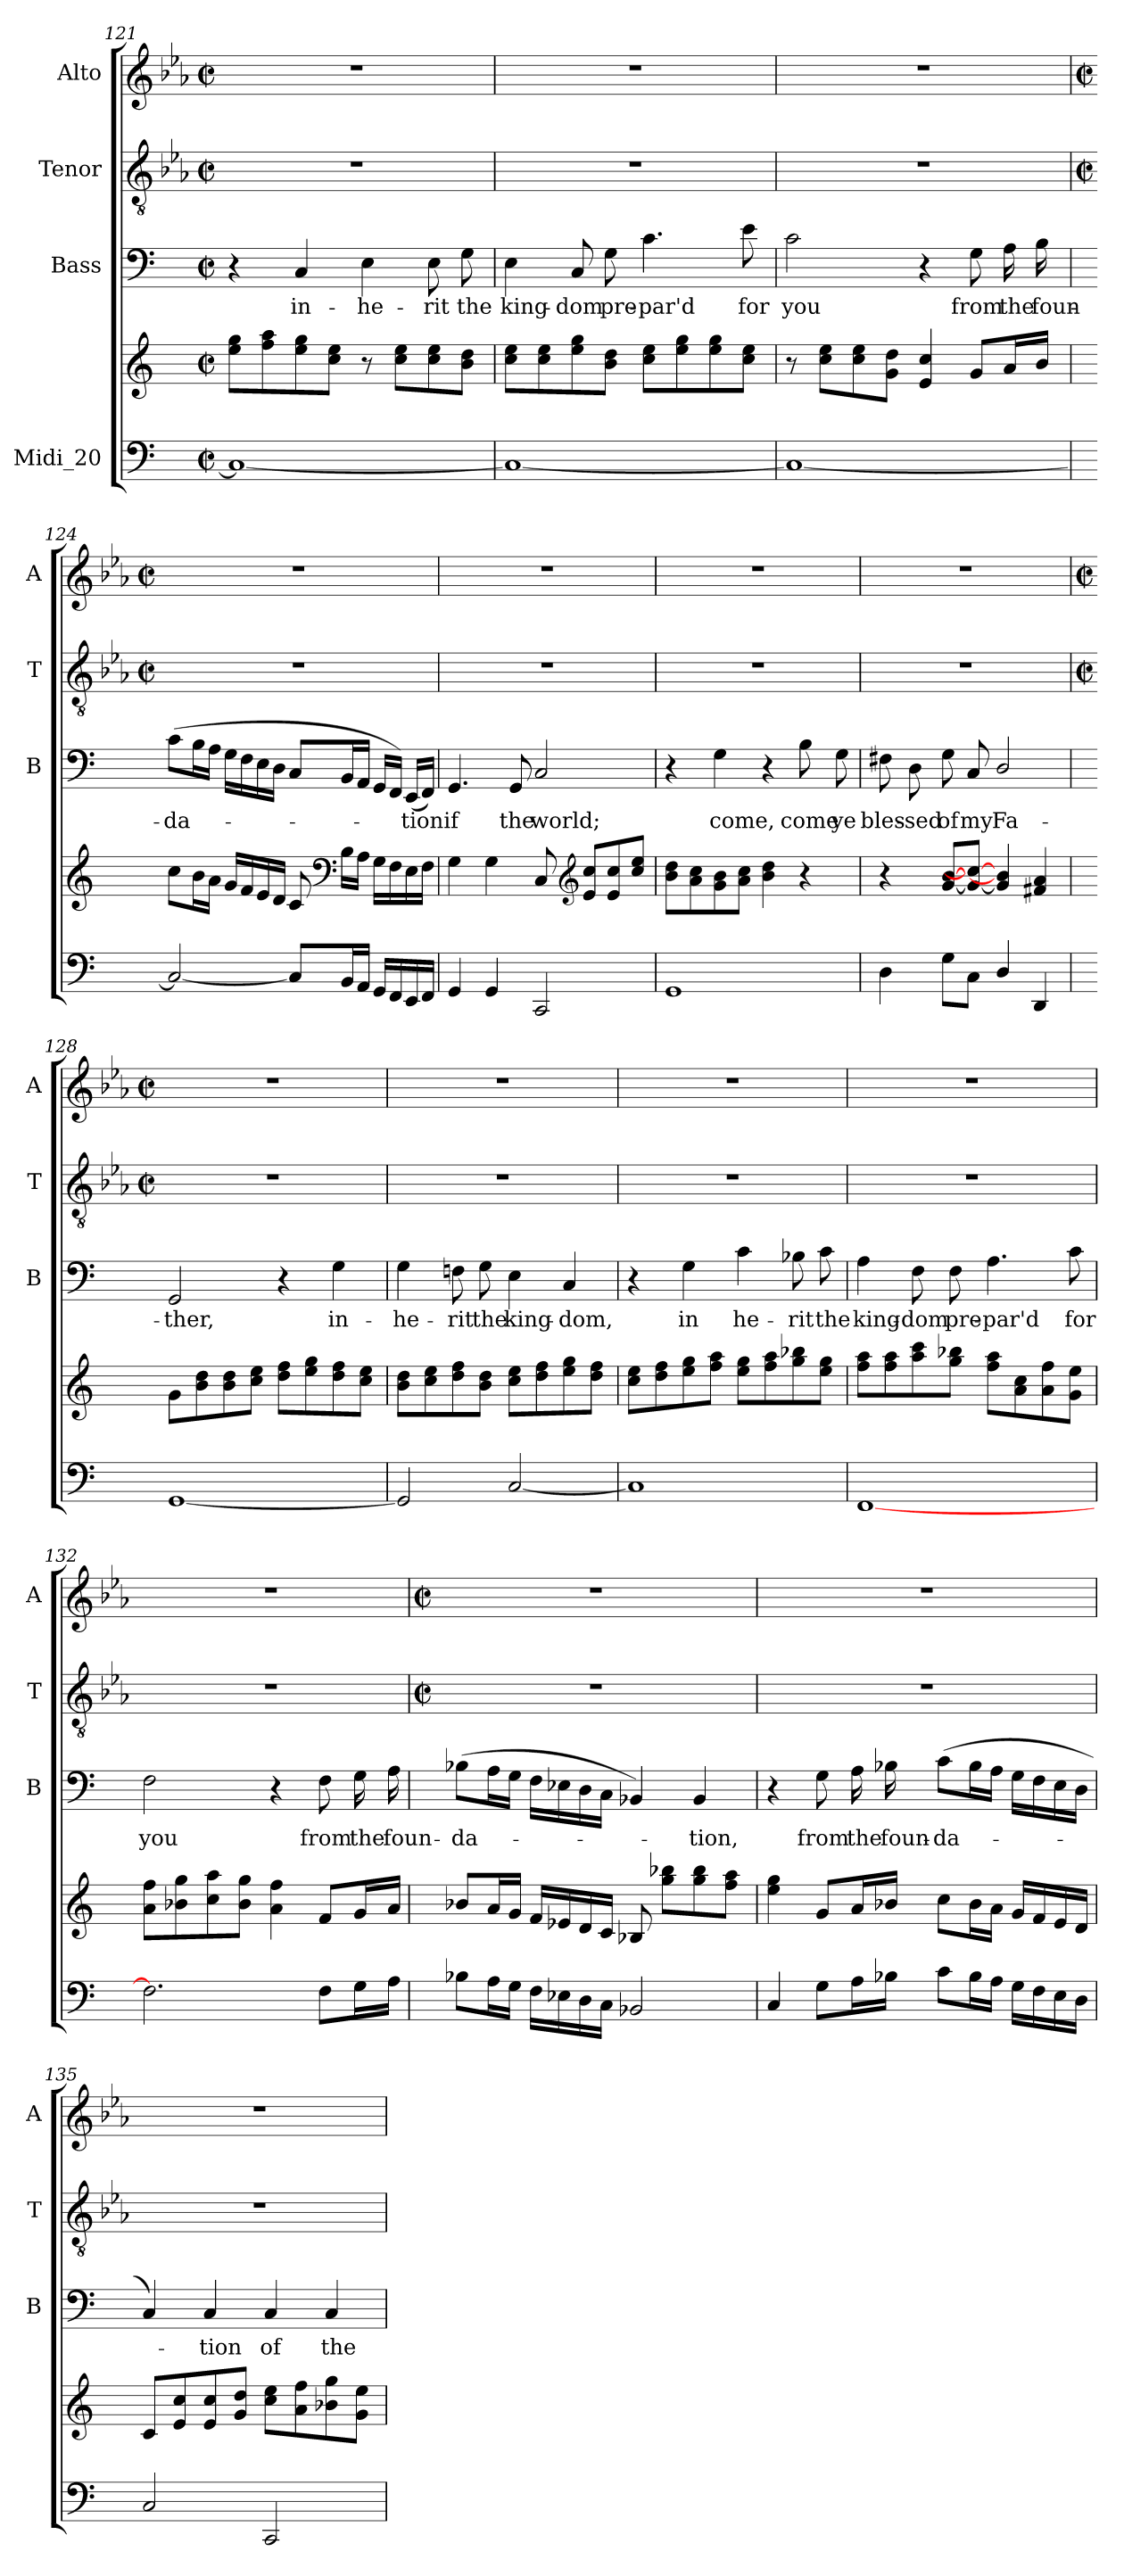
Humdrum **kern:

**kern	**kern	**kern	**text	**kern	**kern
*part4	*part4	*part3	*part3	*part2	*part1
*staff5	*staff4	*staff3	*staff3	*staff2	*staff1
*I"Midi_20	*	*I"Bass	*	*I"Tenor	*I"Alto
*	*	*I'B	*	*I'T	*I'A
*clefF4	*clefG2	*clefF4	*	*clefGv2	*clefG2
*k[]	*k[]	*k[]	*	*k[b-e-a-]	*k[b-e-a-]
*C:	*C:	*C:	*	*E-:	*E-:
*M2/2	*M2/2	*M2/2	*	*M2/2	*M2/2
*met(c|)	*met(c|)	*met(c|)	*	*met(c|)	*met(c|)
=121	=121	=121	=121	=121	=121
1C_	8ee 8ggL	4r	.	1r	1r
.	8ff 8aa	.	.	.	.
!	!	!	!LO:LY:b	!	!
.	8ee 8gg	4C	in-	.	.
.	8cc 8eeJ	.	.	.	.
!	!	!	!LO:LY:b	!	!
.	8r	4E	-he-	.	.
.	8cc 8eeL	.	.	.	.
!	!	!	!LO:LY:b	!	!
.	8cc 8ee	8E	-rit	.	.
!	!	!	!LO:LY:b	!	!
.	8b 8ddJ	8G	the	.	.
=122	=122	=122	=122	=122	=122
!	!	!	!LO:LY:b	!	!
1C_	8cc 8eeL	4E	king-	1r	1r
.	8cc 8ee	.	.	.	.
!	!	!	!LO:LY:b	!	!
.	8ee 8gg	8C	-dom	.	.
!	!	!	!LO:LY:b	!	!
.	8b 8ddJ	8G	pre-	.	.
!	!	!	!LO:LY:b	!	!
.	8cc 8eeL	4.c	-par'd	.	.
.	8ee 8gg	.	.	.	.
.	8ee 8gg	.	.	.	.
!	!	!	!LO:LY:b	!	!
.	8cc 8eeJ	8e	for	.	.
=123	=123	=123	=123	=123	=123
!	!	!	!LO:LY:b	!	!
1C_	8r	2c	you	1r	1r
.	8cc 8eeL	.	.	.	.
.	8cc 8ee	.	.	.	.
.	8g 8ddJ	.	.	.	.
.	4e 4cc	4r	.	.	.
!	!	!	!LO:LY:b	!	!
.	8gL	8G	from	.	.
!	!	!	!LO:LY:b	!	!
.	16aL	16A	the	.	.
!	!	!	!LO:LY:b	!	!
.	16bJJ	16B	foun-	.	.
!!LO:LB:g=z
=124	=124	=124	=124	=124	=124
*	*	*	*	*M2/2	*M2/2
*	*	*	*	*met(c|)	*met(c|)
!	!	!	!LO:LY:b	!	!
2C_	8ccL	(<8cL	-da-	1r	1r
.	16bL	16BL	.	.	.
.	16aJJ	16AJJ	.	.	.
.	16gLL	16GLL	.	.	.
.	16f	16F	.	.	.
.	16e	16E	.	.	.
.	16dJJ	16DJJ	.	.	.
8CL]	8c	8CL	.	.	.
*	*clefF4	*	*	*	*
16BBL	16BLL	16BBL	.	.	.
16AAJJ	16AJJ	16AAJJ	.	.	.
16GGLL	16GLL	16GGLL	.	.	.
16FF	16F	16FFJJ)	.	.	.
!	!	!	!LO:LY:b	!	!
16EE	16E	(<16EELL	tion	.	.
16FFJJ	16FJJ	16FFJJ)	.	.	.
=125	=125	=125	=125	=125	=125
!	!	!	!LO:LY:b	!	!
4GG	4G	4.GG	if	1r	1r
4GG	4G	.	.	.	.
!	!	!	!LO:LY:b	!	!
.	.	8GG	the	.	.
!	!	!	!LO:LY:b	!	!
2CC	8C	2C	world;	.	.
*	*clefG2	*	*	*	*
.	8e 8ccL	.	.	.	.
.	8e 8cc	.	.	.	.
.	8cc 8eeJ	.	.	.	.
=126	=126	=126	=126	=126	=126
1GG	8b 8ddL	4r	.	1r	1r
.	8a 8cc	.	.	.	.
!	!	!	!LO:LY:b	!	!
.	8g 8b	4G	come,	.	.
.	8a 8ccJ	.	.	.	.
.	4b 4dd	4r	.	.	.
!	!	!	!LO:LY:b	!	!
.	4r	8B	come	.	.
!	!	!	!LO:LY:b	!	!
.	.	8G	ye	.	.
=127	=127	=127	=127	=127	=127
!	!	!	!LO:LY:b	!	!
4D	4r	8F#X	bles-	1r	1r
!	!	!	!LO:LY:b	!	!
.	.	8D	-sed	.	.
!	!	!	!LO:LY:b	!	!
8GL	[8g [8bL	8G	of	.	.
!	!	!	!LO:LY:b	!	!
8CJ	8g_ 8cc_J	8C	my	.	.
!	!	!	!LO:LY:b	!	!
4D/	4g] 4b]	2D/	Fa-	.	.
4DD	4f#X 4a	.	.	.	.
!!LO:LB:g=z
=128	=128	=128	=128	=128	=128
*	*	*	*	*M2/2	*M2/2
*	*	*	*	*met(c|)	*met(c|)
!	!	!	!LO:LY:b	!	!
[1GG	8gL	2GG	-ther,	1r	1r
.	8b 8dd	.	.	.	.
.	8b 8dd	.	.	.	.
.	8cc 8eeJ	.	.	.	.
.	8dd 8ffL	4r	.	.	.
.	8ee 8gg	.	.	.	.
!	!	!	!LO:LY:b	!	!
.	8dd 8ff	4G	in-	.	.
.	8cc 8eeJ	.	.	.	.
=129	=129	=129	=129	=129	=129
!	!	!	!LO:LY:b	!	!
2GG]	8b 8ddL	4G	-he-	1r	1r
.	8cc 8ee	.	.	.	.
!	!	!	!LO:LY:b	!	!
.	8dd 8ff	8Fn	-rit	.	.
!	!	!	!LO:LY:b	!	!
.	8b 8ddJ	8G	the	.	.
!	!	!	!LO:LY:b	!	!
[2C	8cc 8eeL	4E	king-	.	.
.	8dd 8ff	.	.	.	.
!	!	!	!LO:LY:b	!	!
.	8ee 8gg	4C	-dom,	.	.
.	8dd 8ffJ	.	.	.	.
=130	=130	=130	=130	=130	=130
1C]	8cc 8eeL	4r	.	1r	1r
.	8dd 8ff	.	.	.	.
!	!	!	!LO:LY:b	!	!
.	8ee 8gg	4G	in	.	.
.	8ff 8aaJ	.	.	.	.
!	!	!	!LO:LY:b	!	!
.	8ee 8ggL	4c	he-	.	.
.	8ff 8aa	.	.	.	.
!	!	!	!LO:LY:b	!	!
.	8gg 8bb-X	8B-X	-rit	.	.
!	!	!	!LO:LY:b	!	!
.	8ee 8ggJ	8c	the	.	.
=131	=131	=131	=131	=131	=131
!	!	!	!LO:LY:b	!	!
[1FF	8ff 8aaL	4A	king-	1r	1r
.	8ff 8aa	.	.	.	.
!	!	!	!LO:LY:b	!	!
.	8aa 8ccc	8F	-dom	.	.
!	!	!	!LO:LY:b	!	!
.	8gg 8bb-XJ	8F	pre-	.	.
!	!	!	!LO:LY:b	!	!
.	8ff 8aaL	4.A	-par'd	.	.
.	8a 8cc	.	.	.	.
.	8a 8ff	.	.	.	.
!	!	!	!LO:LY:b	!	!
.	8g 8eeJ	8c	for	.	.
=132	=132	=132	=132	=132	=132
!	!	!	!LO:LY:b	!	!
2.F]	8a 8ffL	2F	you	1r	1r
.	8b-X 8gg	.	.	.	.
.	8cc 8aa	.	.	.	.
.	8b- 8ggJ	.	.	.	.
.	4a 4ff	4r	.	.	.
!	!	!	!LO:LY:b	!	!
8FL	8fL	8F	from	.	.
!	!	!	!LO:LY:b	!	!
16GL	16gL	16G	the	.	.
!	!	!	!LO:LY:b	!	!
16AJJ	16aJJ	16A	foun-	.	.
!!LO:LB:g=z
=133	=133	=133	=133	=133	=133
*	*	*	*	*M2/2	*M2/2
*	*	*	*	*met(c|)	*met(c|)
!	!	!	!LO:LY:b	!	!
8B-XL	8b-XL	(>8B-XL	-da-	1r	1r
16AL	16aL	16AL	.	.	.
16GJJ	16gJJ	16GJJ	.	.	.
16FLL	16fLL	16FLL	.	.	.
16E-X	16e-X	16E-X	.	.	.
16D	16d	16D	.	.	.
16CJJ	16cJJ	16CJJ	.	.	.
2BB-X	8B-X	4BB-X)	.	.	.
.	8gg 8bb-XL	.	.	.	.
!	!	!	!LO:LY:b	!	!
.	8gg 8bb-	4BB-	tion,	.	.
.	8ff 8aaJ	.	.	.	.
=134	=134	=134	=134	=134	=134
4C	4ee 4gg	4r	.	1r	1r
!	!	!	!LO:LY:b	!	!
8GL	8gL	8G	from	.	.
!	!	!	!LO:LY:b	!	!
16AL	16aL	16A	the	.	.
!	!	!	!LO:LY:b	!	!
16B-XJJ	16b-XJJ	16B-X	foun-	.	.
!	!	!	!LO:LY:b	!	!
8cL	8ccL	(>8cL	-da-	.	.
16B-L	16b-L	16B-L	.	.	.
16AJJ	16aJJ	16AJJ	.	.	.
16GLL	16gLL	16GLL	.	.	.
16F	16f	16F	.	.	.
16E	16e	16E	.	.	.
16DJJ	16dJJ	16DJJ	.	.	.
=135	=135	=135	=135	=135	=135
2C	8cL	4C)	.	1r	1r
.	8e 8cc	.	.	.	.
!	!	!	!LO:LY:b	!	!
.	8e 8cc	4C	tion	.	.
.	8g 8ddJ	.	.	.	.
!	!	!	!LO:LY:b	!	!
2CC	8cc 8eeL	4C	of	.	.
.	8a 8ff	.	.	.	.
!	!	!	!LO:LY:b	!	!
.	8b-X 8gg	4C	the	.	.
.	8g 8eeJ	.	.	.	.
=	=	=	=	=	=
*-	*-	*-	*-	*-	*-
